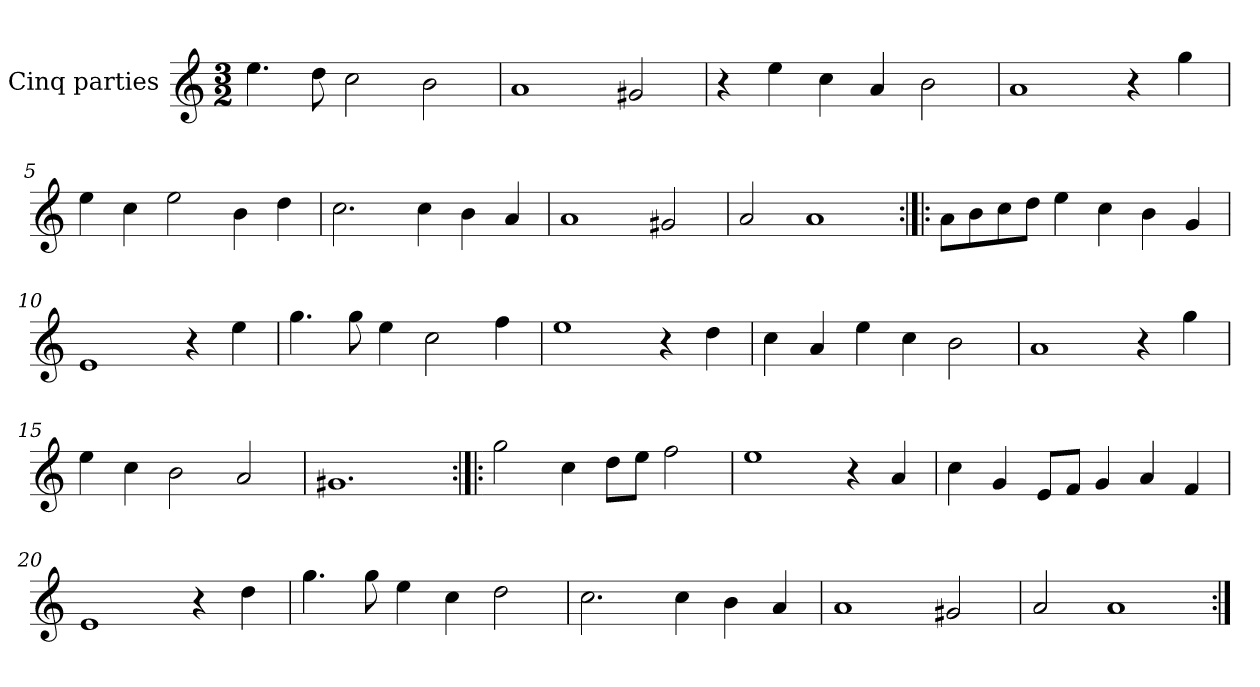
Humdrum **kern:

**kern
*part1
*staff1
*I"Cinq parties
*clefG2
*k[]
*M3/2
*MM180
=1
4.ee\
8dd\
2cc\
2b\
=2
1a
2g#X/
=3
4r
4ee\
4cc\
4a/
2b\
=4
1a
4r
4gg\
=5
4ee\
4cc\
2ee\
4b\
4dd\
=6
2.cc\
4cc\
4b\
4a/
=7
1a
2g#X/
=8
2a/
1a
=9:|!|:
8a\L
8b\
8cc\
8dd\J
4ee\
4cc\
4b\
4g/
=10
1e
4r
4ee\
=11
4.gg\
8gg\
4ee\
2cc\
4ff\
=12
1ee
4r
4dd\
=13
4cc\
4a/
4ee\
4cc\
2b\
=14
1a
4r
4gg\
=15
4ee\
4cc\
2b\
2a/
=16
1.g#X
=17:|!|:
2gg\
4cc\
8dd\L
8ee\J
2ff\
=18
1ee
4r
4a/
=19
4cc\
4g/
8e/L
8f/J
4g/
4a/
4f/
=20
1e
4r
4dd\
=21
4.gg\
8gg\
4ee\
4cc\
2dd\
=22
2.cc\
4cc\
4b\
4a/
=23
1a
2g#X/
=24
2a/
1a
=:|!
*-
